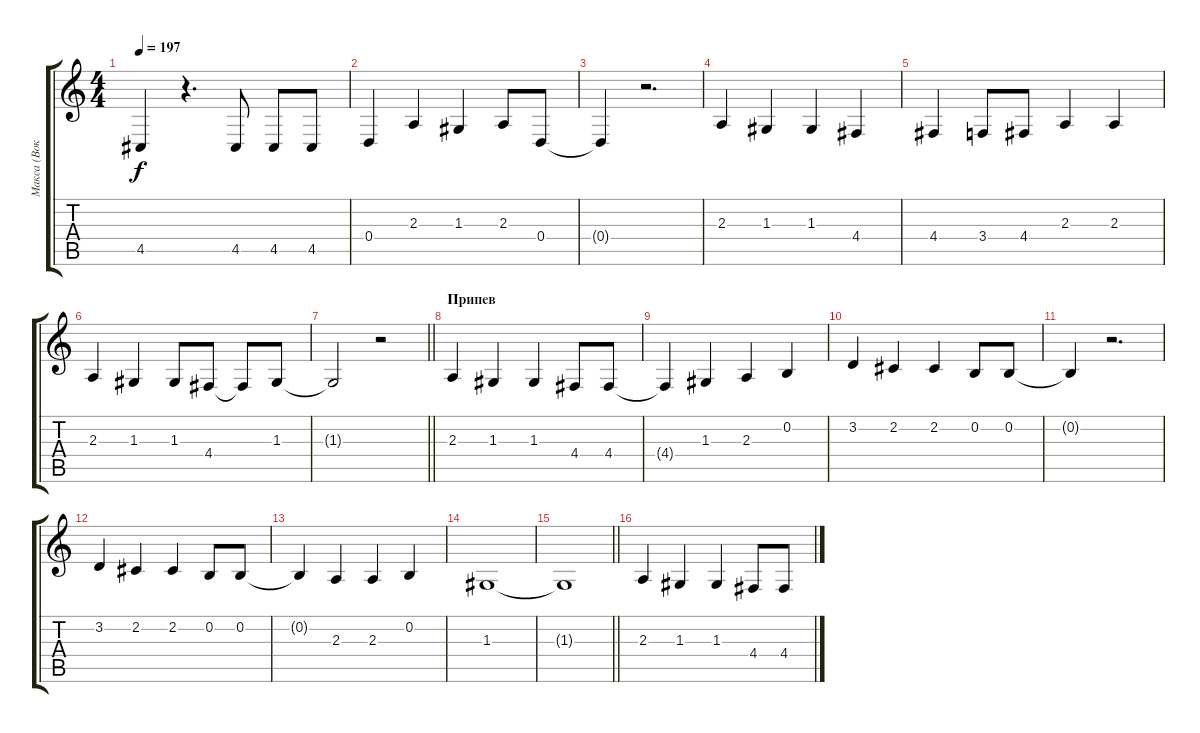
\track ("Макса (Вокал)" "Макса (Вок") {instrument lead6voice}
\staff {score tabs}
\tuning (E4 B3 G3 D3 A2 E2) {hide}
\ts (4 4)
\tempo 197
\clef g2
\ks c
4.5{t}.4{dy f} r.4{d} 4.5.8 4.5.8 4.5.8 |
0.4.4 2.3.4 1.3.4 2.3.8 0.4.8 |
0.4{t}.4 r.2{d} |
2.3.4 1.3.4 1.3.4 4.4.4 |
4.4.4 3.4.8 4.4.8 2.3.4 2.3.4 |
2.3.4 1.3.4 1.3.8 4.4.8 4.4{t}.8 1.3.8 |
\barLineRight lightlight
1.3{t}.2 r.2 |
\section ("" "Припев")
2.3.4 1.3.4 1.3.4 4.4.8 4.4.8 |
4.4{t}.4 1.3.4 2.3.4 0.2.4 |
3.2.4 2.2.4 2.2.4 0.2.8 0.2.8 |
0.2{t}.4 r.2{d} |
3.2.4 2.2.4 2.2.4 0.2.8 0.2.8 |
0.2{t}.4 2.3.4 2.3.4 0.2.4 |
1.3.1 |
\barLineRight lightlight
1.3{t}.1 |
2.3.4 1.3.4 1.3.4 4.4.8 4.4.8
